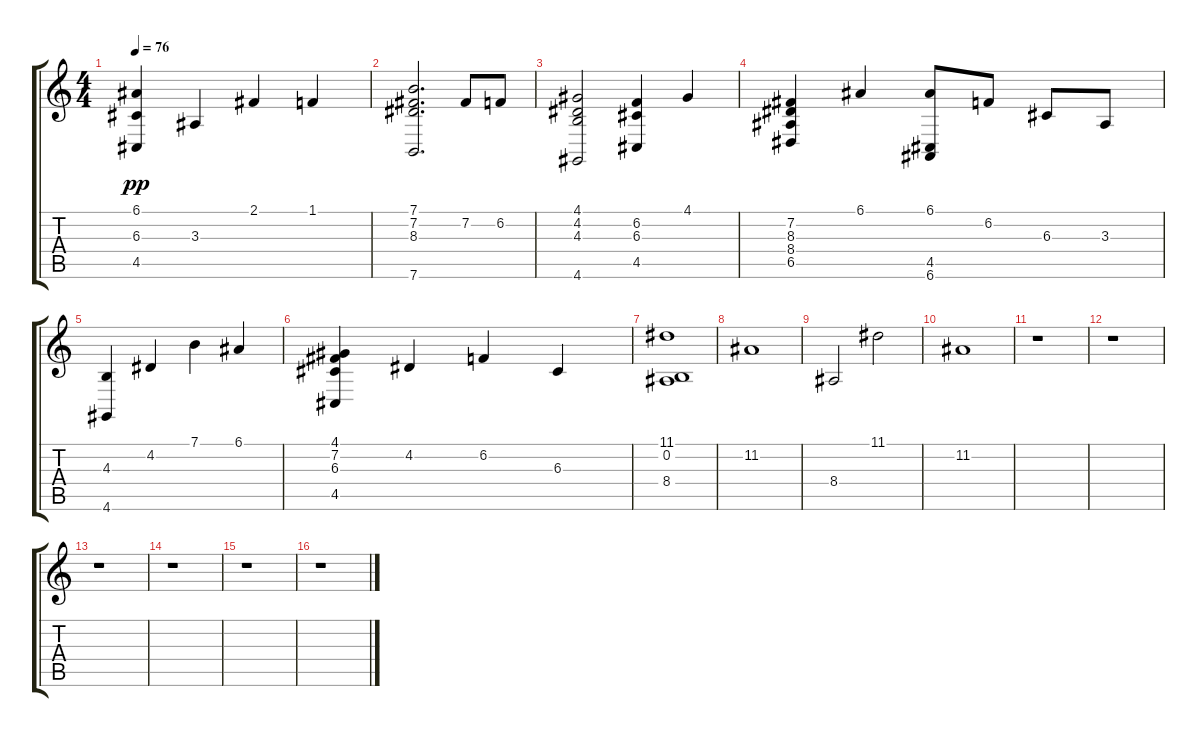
\track "" {instrument pad8sweep}
\staff {score tabs}
\tuning (E4 B3 G3 D3 A2 E2) {hide}
\ts (4 4)
\tempo 76
\clef g2
\ks c
(6.1 6.3 4.5).4{dy pp} 3.3.4 2.1.4 1.1.4 |
(7.1 7.2 8.3 7.6).2{d} 7.2.8 6.2.8 |
(4.1 4.2 4.3 4.6).2 (6.2 6.3 4.5).4 4.1.4 |
(7.2 8.3 8.4 6.5).4 6.1.4 (6.1 4.5 6.6).8 6.2.8 6.3.8 3.3.8 |
(4.3 4.6).4 4.2.4 7.1.4 6.1.4 |
(4.1 7.2 6.3 4.5).4 4.2.4 6.2.4 6.3.4 |
(11.1 0.2 8.4).1 |
11.2.1 |
8.4.2 11.1.2 |
11.2.1 |
r.1 |
r.1 |
r.1 |
r.1 |
r.1 |
r.1
